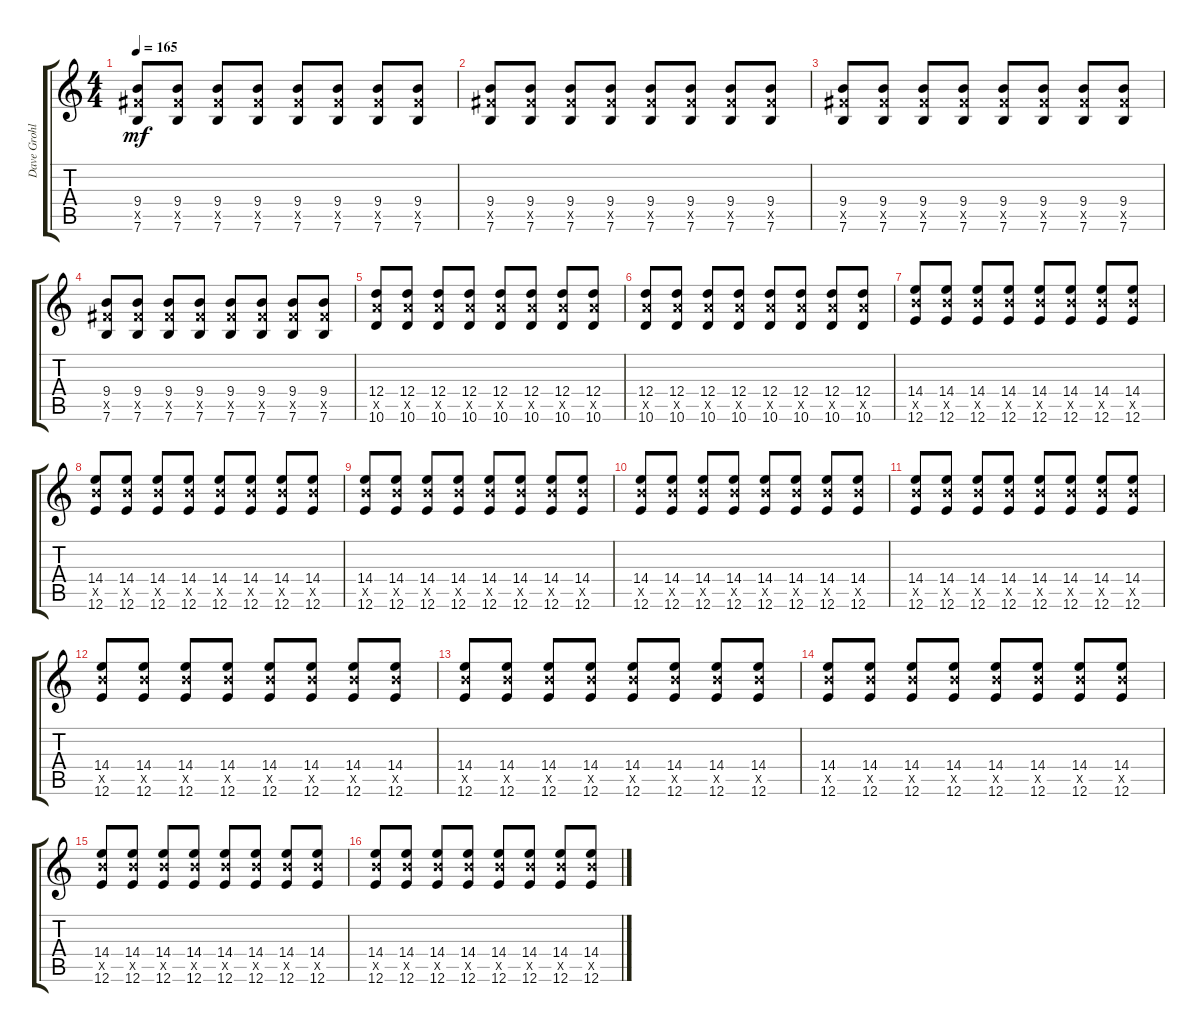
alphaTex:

\track ("Dave Grohl - Rhythm Guitar [Left)" "Dave Grohl") {instrument acousticguitarsteel}
\staff {score tabs}
\tuning (E4 B3 G3 D3 A2 E2) {hide}
\ts (4 4)
\tempo 165
\clef g2
\ks c
(9.4 9.5{x} 7.6).8{dy mf} (9.4 9.5{x} 7.6).8 (9.4 9.5{x} 7.6).8 (9.4 9.5{x} 7.6).8 (9.4 9.5{x} 7.6).8 (9.4 9.5{x} 7.6).8 (9.4 9.5{x} 7.6).8 (9.4 9.5{x} 7.6).8 |
(9.4 9.5{x} 7.6).8 (9.4 9.5{x} 7.6).8 (9.4 9.5{x} 7.6).8 (9.4 9.5{x} 7.6).8 (9.4 9.5{x} 7.6).8 (9.4 9.5{x} 7.6).8 (9.4 9.5{x} 7.6).8 (9.4 9.5{x} 7.6).8 |
(9.4 9.5{x} 7.6).8 (9.4 9.5{x} 7.6).8 (9.4 9.5{x} 7.6).8 (9.4 9.5{x} 7.6).8 (9.4 9.5{x} 7.6).8 (9.4 9.5{x} 7.6).8 (9.4 9.5{x} 7.6).8 (9.4 9.5{x} 7.6).8 |
(9.4 9.5{x} 7.6).8 (9.4 9.5{x} 7.6).8 (9.4 9.5{x} 7.6).8 (9.4 9.5{x} 7.6).8 (9.4 9.5{x} 7.6).8 (9.4 9.5{x} 7.6).8 (9.4 9.5{x} 7.6).8 (9.4 9.5{x} 7.6).8 |
(12.4 12.5{x} 10.6).8 (12.4 12.5{x} 10.6).8 (12.4 12.5{x} 10.6).8 (12.4 12.5{x} 10.6).8 (12.4 12.5{x} 10.6).8 (12.4 12.5{x} 10.6).8 (12.4 12.5{x} 10.6).8 (12.4 12.5{x} 10.6).8 |
(12.4 12.5{x} 10.6).8 (12.4 12.5{x} 10.6).8 (12.4 12.5{x} 10.6).8 (12.4 12.5{x} 10.6).8 (12.4 12.5{x} 10.6).8 (12.4 12.5{x} 10.6).8 (12.4 12.5{x} 10.6).8 (12.4 12.5{x} 10.6).8 |
(14.4 14.5{x} 12.6).8 (14.4 14.5{x} 12.6).8 (14.4 14.5{x} 12.6).8 (14.4 14.5{x} 12.6).8 (14.4 14.5{x} 12.6).8 (14.4 14.5{x} 12.6).8 (14.4 14.5{x} 12.6).8 (14.4 14.5{x} 12.6).8 |
(14.4 14.5{x} 12.6).8 (14.4 14.5{x} 12.6).8 (14.4 14.5{x} 12.6).8 (14.4 14.5{x} 12.6).8 (14.4 14.5{x} 12.6).8 (14.4 14.5{x} 12.6).8 (14.4 14.5{x} 12.6).8 (14.4 14.5{x} 12.6).8 |
(14.4 14.5{x} 12.6).8 (14.4 14.5{x} 12.6).8 (14.4 14.5{x} 12.6).8 (14.4 14.5{x} 12.6).8 (14.4 14.5{x} 12.6).8 (14.4 14.5{x} 12.6).8 (14.4 14.5{x} 12.6).8 (14.4 14.5{x} 12.6).8 |
(14.4 14.5{x} 12.6).8 (14.4 14.5{x} 12.6).8 (14.4 14.5{x} 12.6).8 (14.4 14.5{x} 12.6).8 (14.4 14.5{x} 12.6).8 (14.4 14.5{x} 12.6).8 (14.4 14.5{x} 12.6).8 (14.4 14.5{x} 12.6).8 |
(14.4 14.5{x} 12.6).8 (14.4 14.5{x} 12.6).8 (14.4 14.5{x} 12.6).8 (14.4 14.5{x} 12.6).8 (14.4 14.5{x} 12.6).8 (14.4 14.5{x} 12.6).8 (14.4 14.5{x} 12.6).8 (14.4 14.5{x} 12.6).8 |
(14.4 14.5{x} 12.6).8 (14.4 14.5{x} 12.6).8 (14.4 14.5{x} 12.6).8 (14.4 14.5{x} 12.6).8 (14.4 14.5{x} 12.6).8 (14.4 14.5{x} 12.6).8 (14.4 14.5{x} 12.6).8 (14.4 14.5{x} 12.6).8 |
(14.4 14.5{x} 12.6).8 (14.4 14.5{x} 12.6).8 (14.4 14.5{x} 12.6).8 (14.4 14.5{x} 12.6).8 (14.4 14.5{x} 12.6).8 (14.4 14.5{x} 12.6).8 (14.4 14.5{x} 12.6).8 (14.4 14.5{x} 12.6).8 |
(14.4 14.5{x} 12.6).8 (14.4 14.5{x} 12.6).8 (14.4 14.5{x} 12.6).8 (14.4 14.5{x} 12.6).8 (14.4 14.5{x} 12.6).8 (14.4 14.5{x} 12.6).8 (14.4 14.5{x} 12.6).8 (14.4 14.5{x} 12.6).8 |
(14.4 14.5{x} 12.6).8 (14.4 14.5{x} 12.6).8 (14.4 14.5{x} 12.6).8 (14.4 14.5{x} 12.6).8 (14.4 14.5{x} 12.6).8 (14.4 14.5{x} 12.6).8 (14.4 14.5{x} 12.6).8 (14.4 14.5{x} 12.6).8 |
(14.4 14.5{x} 12.6).8 (14.4 14.5{x} 12.6).8 (14.4 14.5{x} 12.6).8 (14.4 14.5{x} 12.6).8 (14.4 14.5{x} 12.6).8 (14.4 14.5{x} 12.6).8 (14.4 14.5{x} 12.6).8 (14.4 14.5{x} 12.6).8
